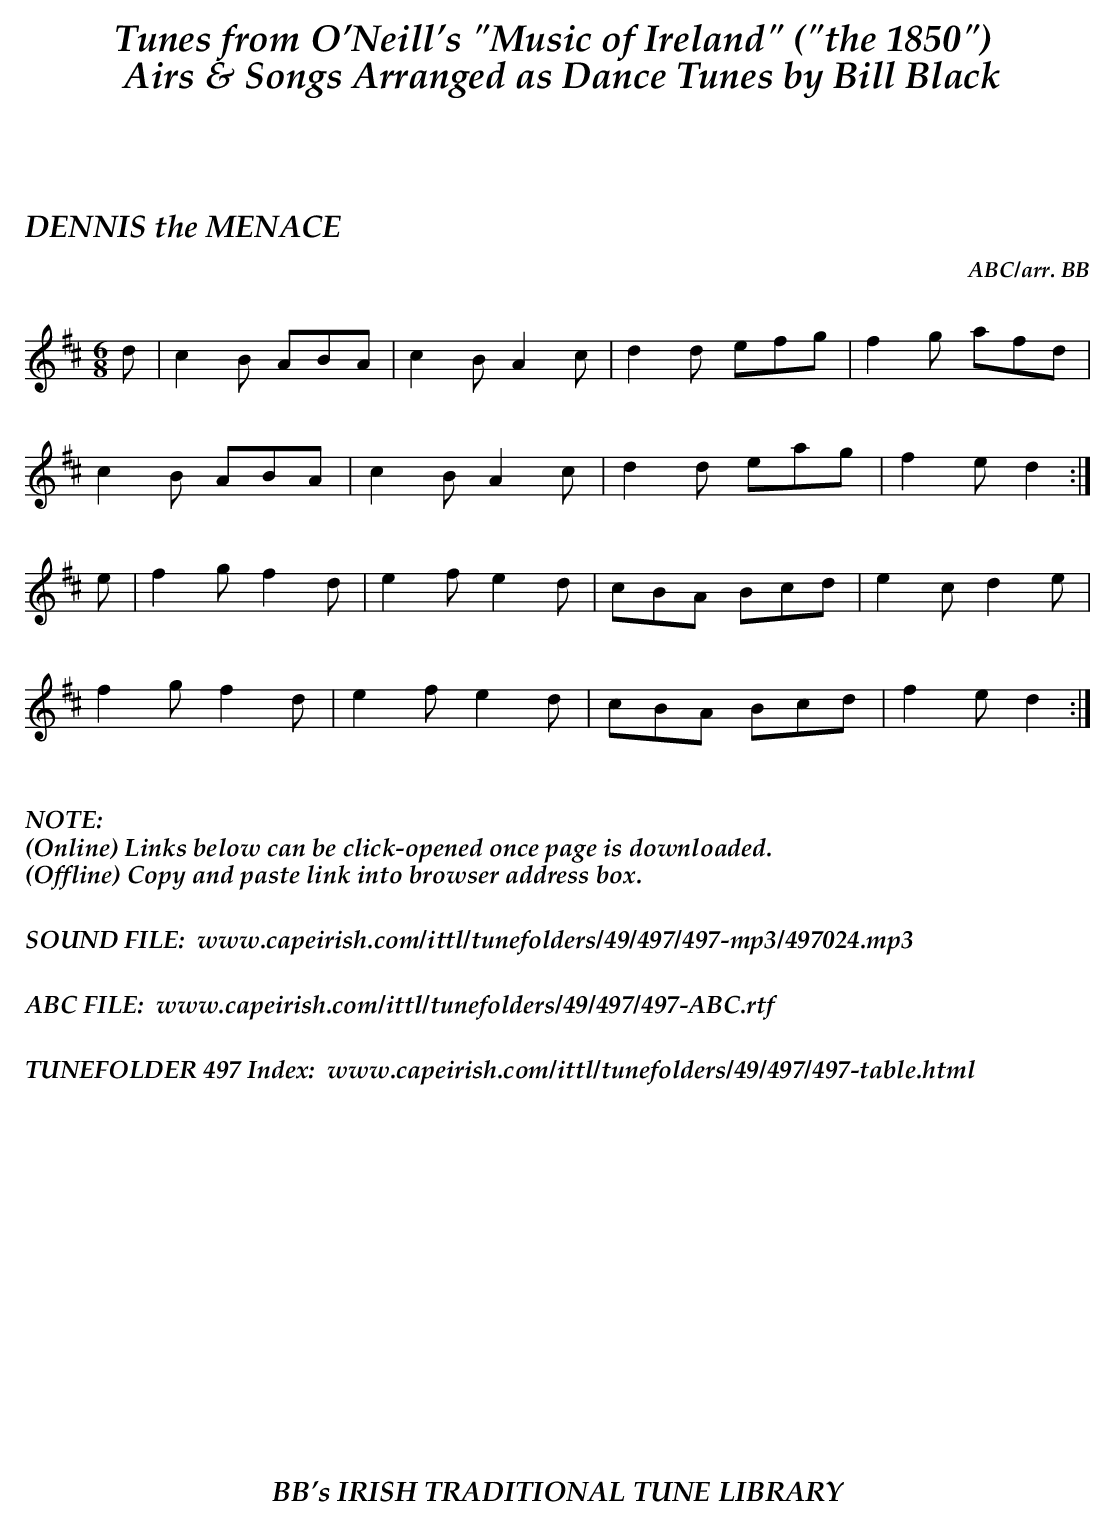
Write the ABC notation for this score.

X:1
T:DENNIS the MENACE
C:ABC/arr. BB
M:6/8
L:1/8
K:D
d|c2B ABA|c2B A2c|d2d efg|f2g afd|
c2B ABA|c2B A2c|d2d eag|f2e d2 :|
e|f2g f2d|e2f e2d|cBA Bcd|e2c d2e|
f2g f2d|e2f e2d|cBA Bcd|f2e d2 :|
%%vskip .3in
%%textoption left
%%textfont "Palatino-BoldItalic" 16
%%begintext
%%NOTE:
(Online) Links below can be click-opened once page is downloaded.
(Offline) Copy and paste link into browser address box.
%%
%%
SOUND FILE:  www.capeirish.com/ittl/tunefolders/49/497/497-mp3/497024.mp3
%%
%%
ABC FILE:  www.capeirish.com/ittl/tunefolders/49/497/497-ABC.rtf
%%
%%
TUNEFOLDER 497 Index:  www.capeirish.com/ittl/tunefolders/49/497/497-table.html
